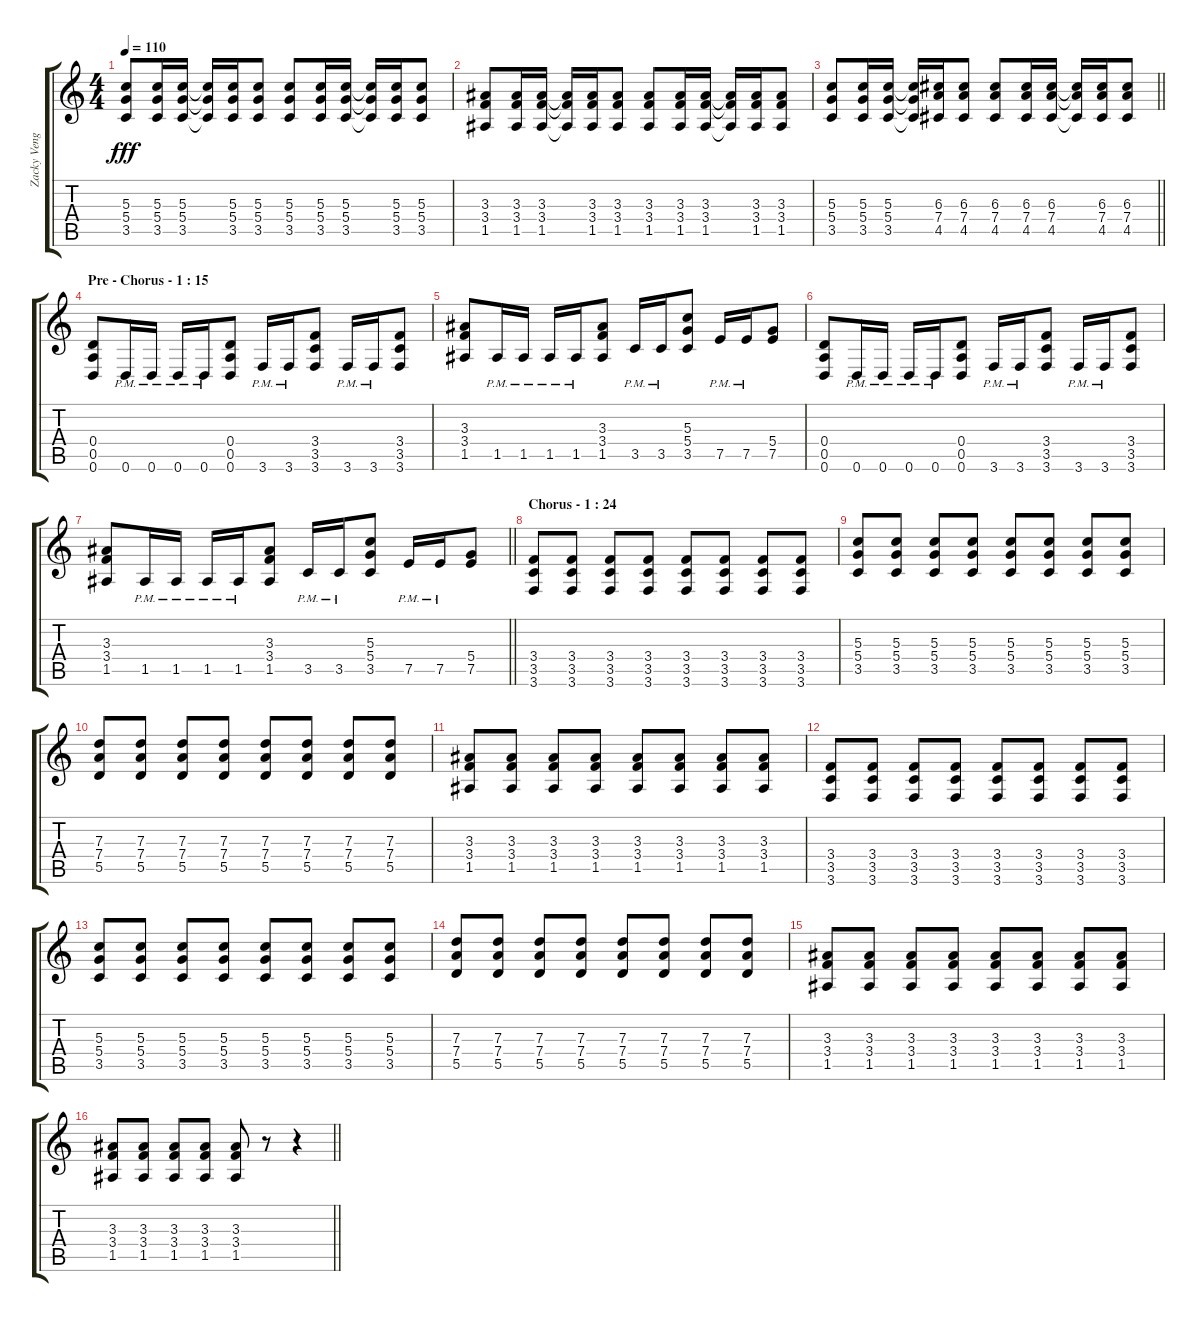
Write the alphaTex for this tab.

\track ("Zacky Vengeance" "Zacky Veng") {instrument distortionguitar}
\staff {score tabs}
\tuning (E4 B3 G3 D3 A2 D2) {hide}
\ts (4 4)
\tempo 110
\clef g2
\ks c
(5.3 5.4 3.5).8{dy fff} (5.3 5.4 3.5).16 (5.3 5.4 3.5).16 (5.3{t} 5.4{t} 3.5{t}).16 (5.3 5.4 3.5).16 (5.3 5.4 3.5).8 (5.3 5.4 3.5).8 (5.3 5.4 3.5).16 (5.3 5.4 3.5).16 (5.3{t} 5.4{t} 3.5{t}).16 (5.3 5.4 3.5).16 (5.3 5.4 3.5).8 |
(3.3 3.4 1.5).8 (3.3 3.4 1.5).16 (3.3 3.4 1.5).16 (3.3{t} 3.4{t} 1.5{t}).16 (3.3 3.4 1.5).16 (3.3 3.4 1.5).8 (3.3 3.4 1.5).8 (3.3 3.4 1.5).16 (3.3 3.4 1.5).16 (3.3{t} 3.4{t} 1.5{t}).16 (3.3 3.4 1.5).16 (3.3 3.4 1.5).8 |
\barLineRight lightlight
(5.3 5.4 3.5).8 (5.3 5.4 3.5).16 (5.3 5.4 3.5).16 (5.3{t} 5.4{t} 3.5{t}).16 (6.3 7.4 4.5).16 (6.3 7.4 4.5).8 (6.3 7.4 4.5).8 (6.3 7.4 4.5).16 (6.3 7.4 4.5).16 (6.3{t} 7.4{t} 4.5{t}).16 (6.3 7.4 4.5).16 (6.3 7.4 4.5).8 |
\section ("" "Pre - Chorus - 1 : 15")
(0.4 0.5 0.6).8 0.6{pm}.16 0.6{pm}.16 0.6{pm}.16 0.6{pm}.16 (0.4 0.5 0.6).8 3.6{pm}.16 3.6{pm}.16 (3.4 3.5 3.6).8 3.6{pm}.16 3.6{pm}.16 (3.4 3.5 3.6).8 |
(3.3 3.4 1.5).8 1.5{pm}.16 1.5{pm}.16 1.5{pm}.16 1.5{pm}.16 (3.3 3.4 1.5).8 3.5{pm}.16 3.5{pm}.16 (5.3 5.4 3.5).8 7.5{pm}.16 7.5{pm}.16 (5.4 7.5).8 |
(0.4 0.5 0.6).8 0.6{pm}.16 0.6{pm}.16 0.6{pm}.16 0.6{pm}.16 (0.4 0.5 0.6).8 3.6{pm}.16 3.6{pm}.16 (3.4 3.5 3.6).8 3.6{pm}.16 3.6{pm}.16 (3.4 3.5 3.6).8 |
\barLineRight lightlight
(3.3 3.4 1.5).8 1.5{pm}.16 1.5{pm}.16 1.5{pm}.16 1.5{pm}.16 (3.3 3.4 1.5).8 3.5{pm}.16 3.5{pm}.16 (5.3 5.4 3.5).8 7.5{pm}.16 7.5{pm}.16 (5.4 7.5).8 |
\section ("" "Chorus - 1 : 24")
(3.4 3.5 3.6).8 (3.4 3.5 3.6).8 (3.4 3.5 3.6).8 (3.4 3.5 3.6).8 (3.4 3.5 3.6).8 (3.4 3.5 3.6).8 (3.4 3.5 3.6).8 (3.4 3.5 3.6).8 |
(5.3 5.4 3.5).8 (5.3 5.4 3.5).8 (5.3 5.4 3.5).8 (5.3 5.4 3.5).8 (5.3 5.4 3.5).8 (5.3 5.4 3.5).8 (5.3 5.4 3.5).8 (5.3 5.4 3.5).8 |
(7.3 7.4 5.5).8 (7.3 7.4 5.5).8 (7.3 7.4 5.5).8 (7.3 7.4 5.5).8 (7.3 7.4 5.5).8 (7.3 7.4 5.5).8 (7.3 7.4 5.5).8 (7.3 7.4 5.5).8 |
(3.3 3.4 1.5).8 (3.3 3.4 1.5).8 (3.3 3.4 1.5).8 (3.3 3.4 1.5).8 (3.3 3.4 1.5).8 (3.3 3.4 1.5).8 (3.3 3.4 1.5).8 (3.3 3.4 1.5).8 |
(3.4 3.5 3.6).8 (3.4 3.5 3.6).8 (3.4 3.5 3.6).8 (3.4 3.5 3.6).8 (3.4 3.5 3.6).8 (3.4 3.5 3.6).8 (3.4 3.5 3.6).8 (3.4 3.5 3.6).8 |
(5.3 5.4 3.5).8 (5.3 5.4 3.5).8 (5.3 5.4 3.5).8 (5.3 5.4 3.5).8 (5.3 5.4 3.5).8 (5.3 5.4 3.5).8 (5.3 5.4 3.5).8 (5.3 5.4 3.5).8 |
(7.3 7.4 5.5).8 (7.3 7.4 5.5).8 (7.3 7.4 5.5).8 (7.3 7.4 5.5).8 (7.3 7.4 5.5).8 (7.3 7.4 5.5).8 (7.3 7.4 5.5).8 (7.3 7.4 5.5).8 |
(3.3 3.4 1.5).8 (3.3 3.4 1.5).8 (3.3 3.4 1.5).8 (3.3 3.4 1.5).8 (3.3 3.4 1.5).8 (3.3 3.4 1.5).8 (3.3 3.4 1.5).8 (3.3 3.4 1.5).8 |
\barLineRight lightlight
(3.3 3.4 1.5).8 (3.3 3.4 1.5).8 (3.3 3.4 1.5).8 (3.3 3.4 1.5).8 (3.3 3.4 1.5).8 r.8 r.4
